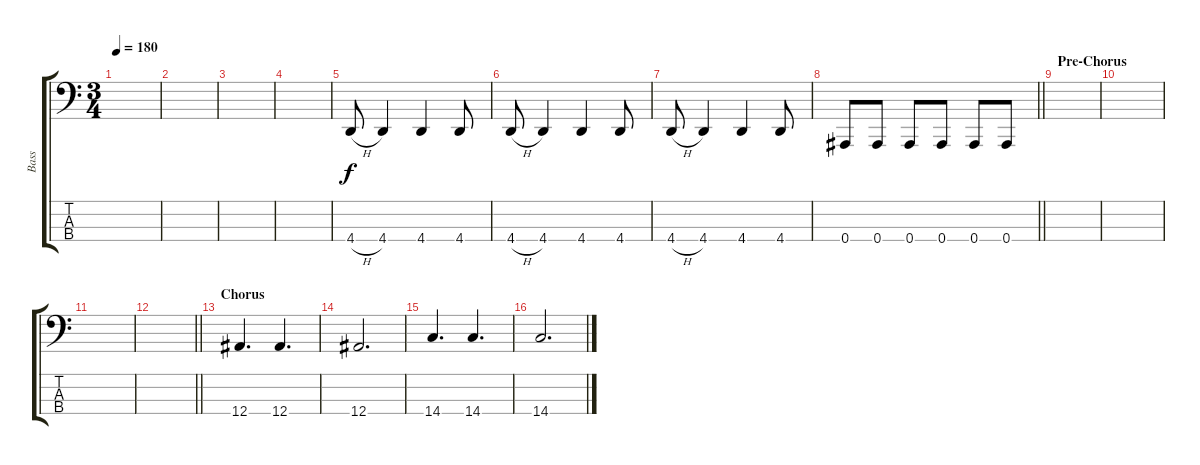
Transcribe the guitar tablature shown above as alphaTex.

\track ("Bass" "Bass") {instrument electricbassfinger}
\staff {score tabs}
\tuning (Eb2 Bb1 F1 Bb0) {hide}
\ts (3 4)
\tempo 180
\clef f4
\ks c
|
|
|
|
4.4{h}.8 4.4.4 4.4.4 4.4.8 |
4.4{h}.8 4.4.4 4.4.4 4.4.8 |
4.4{h}.8 4.4.4 4.4.4 4.4.8 |
\barLineRight lightlight
0.4.8 0.4.8 0.4.8 0.4.8 0.4.8 0.4.8 |
\section ("" "Pre-Chorus")
|
|
|
\barLineRight lightlight
|
\section ("" "Chorus")
12.4.4{d} 12.4.4{d} |
12.4.2{d} |
14.4.4{d} 14.4.4{d} |
14.4.2{d}
